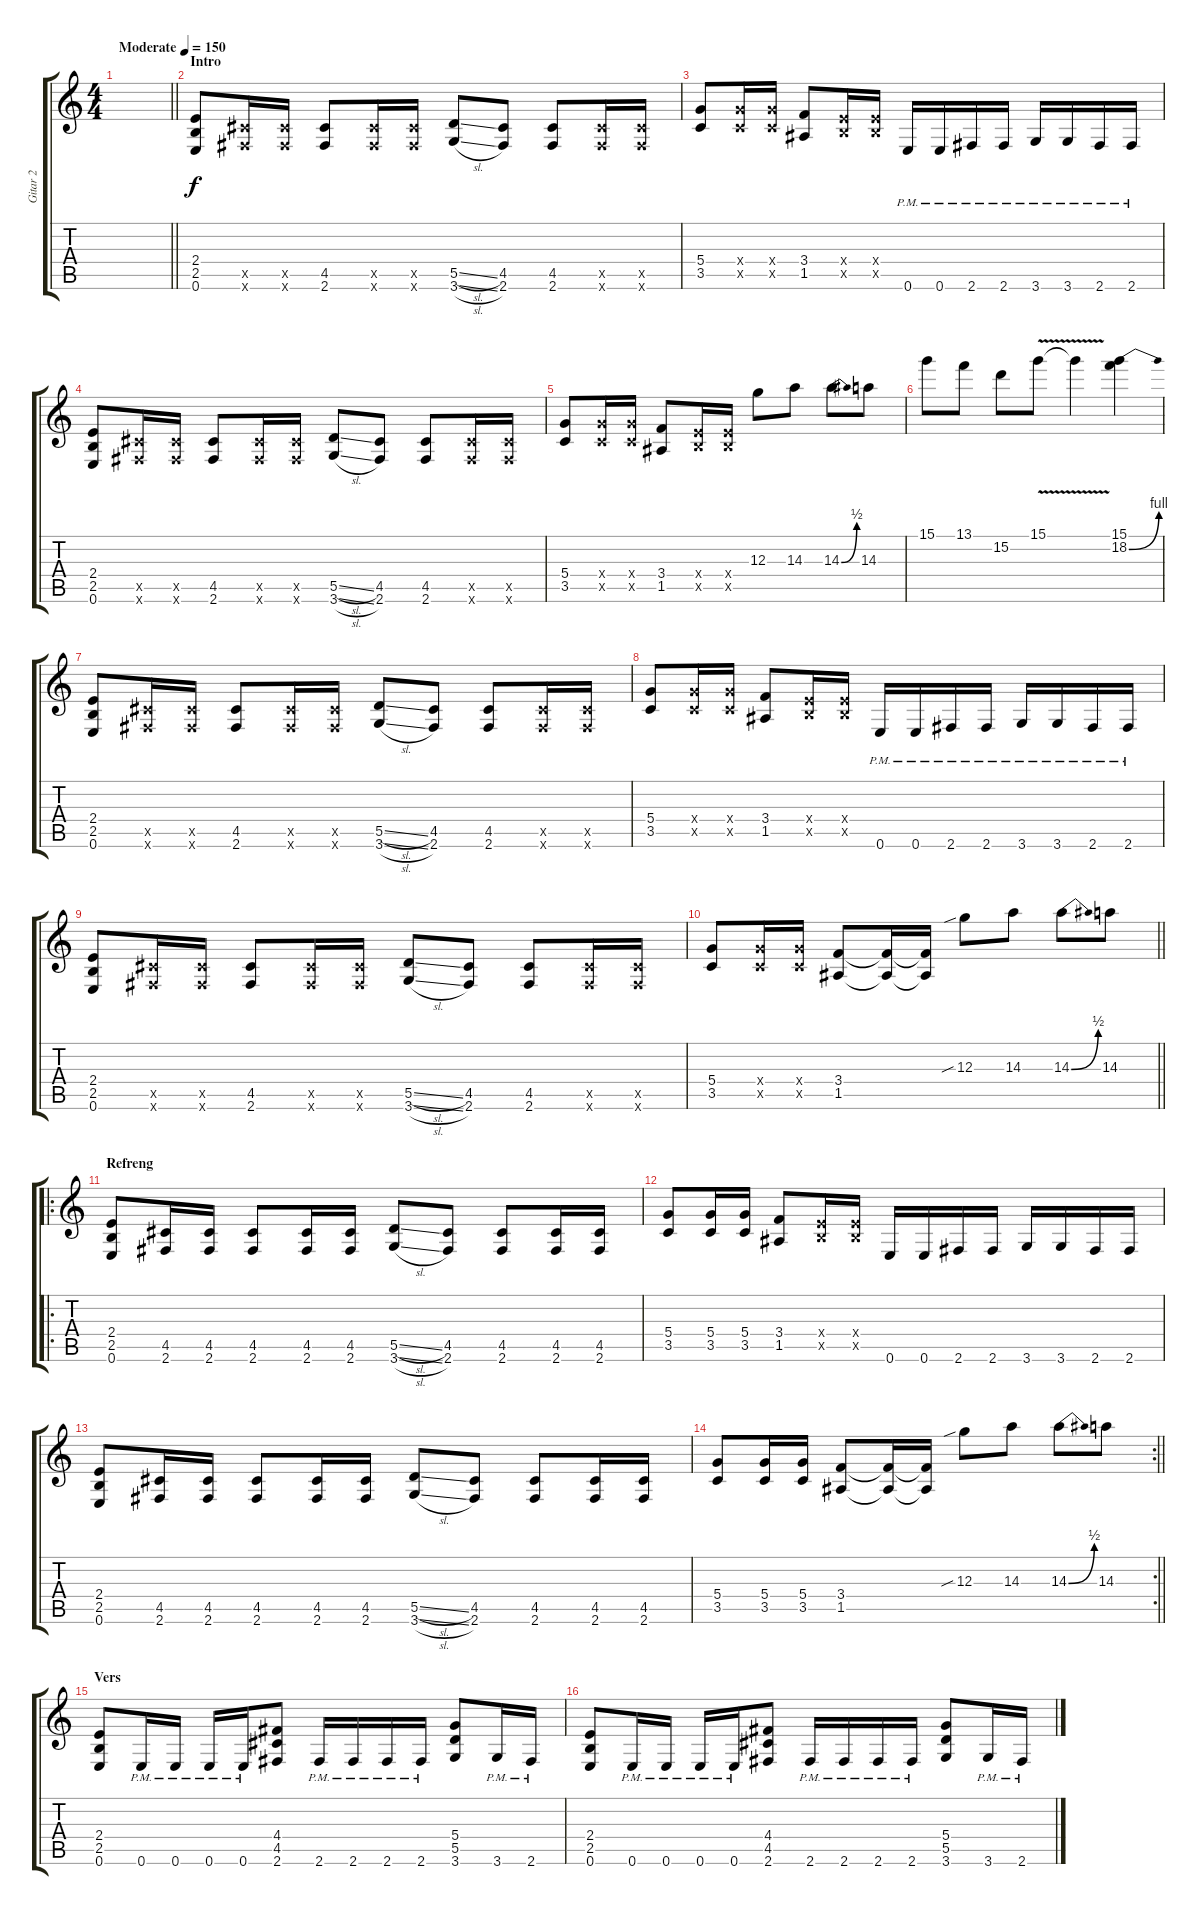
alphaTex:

\track ("Gitar 2" "Gitar 2") {instrument overdrivenguitar}
\staff {score tabs}
\tuning (E4 B3 G3 D3 A2 E2) {hide}
\ts (4 4)
\tempo (150 "Moderate")
\clef g2
\barLineRight lightlight
\ks c
|
\section ("" "Intro")
(2.4 2.5 0.6).8 (4.5{x} 2.6{x}).16 (4.5{x} 2.6{x}).16 (4.5 2.6).8 (4.5{x} 2.6{x}).16 (4.5{x} 2.6{x}).16 (5.5{sl} 3.6{sl}).8 (4.5 2.6).8 (4.5 2.6).8 (4.5{x} 2.6{x}).16 (4.5{x} 2.6{x}).16 |
(5.4 3.5).8 (5.4{x} 3.5{x}).16 (5.4{x} 3.5{x}).16 (3.4 1.5).8 (2.4{x} 2.5{x}).16 (2.4{x} 2.5{x}).16 0.6{pm}.16 0.6{pm}.16 2.6{pm}.16 2.6{pm}.16 3.6{pm}.16 3.6{pm}.16 2.6{pm}.16 2.6{pm}.16 |
(2.4 2.5 0.6).8 (4.5{x} 2.6{x}).16 (4.5{x} 2.6{x}).16 (4.5 2.6).8 (4.5{x} 2.6{x}).16 (4.5{x} 2.6{x}).16 (5.5{sl} 3.6{sl}).8 (4.5 2.6).8 (4.5 2.6).8 (4.5{x} 2.6{x}).16 (4.5{x} 2.6{x}).16 |
(5.4 3.5).8 (5.4{x} 3.5{x}).16 (5.4{x} 3.5{x}).16 (3.4 1.5).8 (2.4{x} 2.5{x}).16 (2.4{x} 2.5{x}).16 12.3.8 14.3.8 14.3{be (bend 0 0 60 2)}.8 14.3.8 |
15.1.8 13.1.8 15.2.8 15.1{v}.8 15.1{t}.4 (15.1 18.2{be (bend 0 0 60 4)}).4 |
(2.4 2.5 0.6).8 (4.5{x} 2.6{x}).16 (4.5{x} 2.6{x}).16 (4.5 2.6).8 (4.5{x} 2.6{x}).16 (4.5{x} 2.6{x}).16 (5.5{sl} 3.6{sl}).8 (4.5 2.6).8 (4.5 2.6).8 (4.5{x} 2.6{x}).16 (4.5{x} 2.6{x}).16 |
(5.4 3.5).8 (5.4{x} 3.5{x}).16 (5.4{x} 3.5{x}).16 (3.4 1.5).8 (2.4{x} 2.5{x}).16 (2.4{x} 2.5{x}).16 0.6{pm}.16 0.6{pm}.16 2.6{pm}.16 2.6{pm}.16 3.6{pm}.16 3.6{pm}.16 2.6{pm}.16 2.6{pm}.16 |
(2.4 2.5 0.6).8 (4.5{x} 2.6{x}).16 (4.5{x} 2.6{x}).16 (4.5 2.6).8 (4.5{x} 2.6{x}).16 (4.5{x} 2.6{x}).16 (5.5{sl} 3.6{sl}).8 (4.5 2.6).8 (4.5 2.6).8 (4.5{x} 2.6{x}).16 (4.5{x} 2.6{x}).16 |
\barLineRight lightlight
(5.4 3.5).8 (5.4{x} 3.5{x}).16 (5.4{x} 3.5{x}).16 (3.4 1.5).8 (3.4{t} 1.5{t}).16 (3.4{t} 1.5{t}).16 12.3{sib}.8 14.3.8 14.3{be (bend 0 0 60 2)}.8 14.3.8 |
\ro
\section ("" "Refreng")
(2.4 2.5 0.6).8 (4.5 2.6).16 (4.5 2.6).16 (4.5 2.6).8 (4.5 2.6).16 (4.5 2.6).16 (5.5{sl} 3.6{sl}).8 (4.5 2.6).8 (4.5 2.6).8 (4.5 2.6).16 (4.5 2.6).16 |
(5.4 3.5).8 (5.4 3.5).16 (5.4 3.5).16 (3.4 1.5).8 (2.4{x} 2.5{x}).16 (2.4{x} 2.5{x}).16 0.6.16 0.6.16 2.6.16 2.6.16 3.6.16 3.6.16 2.6.16 2.6.16 |
(2.4 2.5 0.6).8 (4.5 2.6).16 (4.5 2.6).16 (4.5 2.6).8 (4.5 2.6).16 (4.5 2.6).16 (5.5{sl} 3.6{sl}).8 (4.5 2.6).8 (4.5 2.6).8 (4.5 2.6).16 (4.5 2.6).16 |
\rc 2
\barLineRight lightlight
(5.4 3.5).8 (5.4 3.5).16 (5.4 3.5).16 (3.4 1.5).8 (3.4{t} 1.5{t}).16 (3.4{t} 1.5{t}).16 12.3{sib}.8 14.3.8 14.3{be (bend 0 0 60 2)}.8 14.3.8 |
\section ("" "Vers")
(2.4 2.5 0.6).8 0.6{pm}.16 0.6{pm}.16 0.6{pm}.16 0.6{pm}.16 (4.4 4.5 2.6).8 2.6{pm}.16 2.6{pm}.16 2.6{pm}.16 2.6{pm}.16 (5.4 5.5 3.6).8 3.6{pm}.16 2.6{pm}.16 |
(2.4 2.5 0.6).8 0.6{pm}.16 0.6{pm}.16 0.6{pm}.16 0.6{pm}.16 (4.4 4.5 2.6).8 2.6{pm}.16 2.6{pm}.16 2.6{pm}.16 2.6{pm}.16 (5.4 5.5 3.6).8 3.6{pm}.16 2.6{pm}.16
